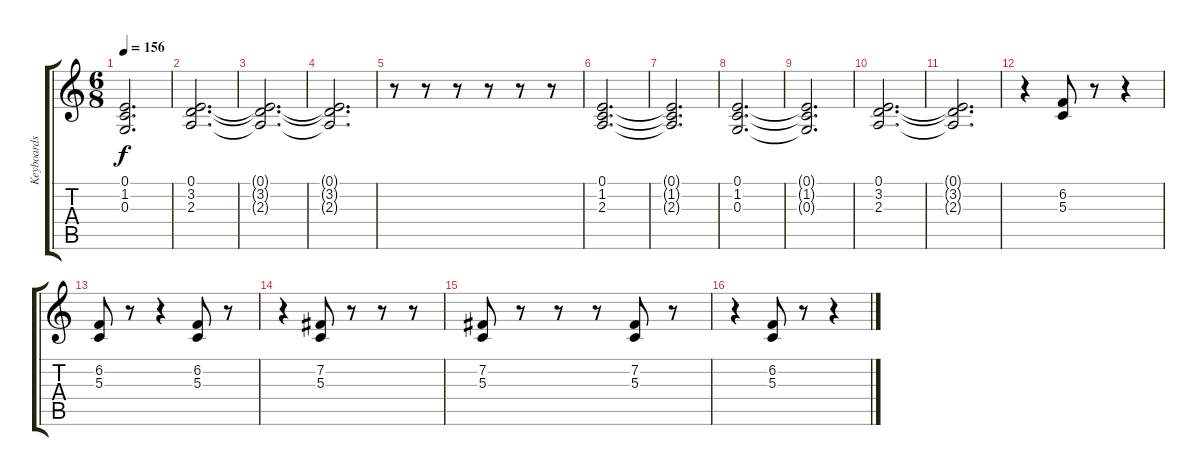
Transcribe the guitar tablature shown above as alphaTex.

\track ("Keyboards" "Keyboards") {instrument lead1square}
\staff {score tabs}
\tuning (E4 B3 G3 D3 A2 E2) {hide}
\ts (6 8)
\tempo 156
\clef g2
\ks c
(0.1{t} 1.2{t} 0.3{t}).2{d dy f} |
(0.1 3.2 2.3).2{d} |
(0.1{t} 3.2{t} 2.3{t}).2{d} |
(0.1{t} 3.2{t} 2.3{t}).2{d} |
r.8 r.8 r.8 r.8 r.8 r.8 |
(0.1 1.2 2.3).2{d} |
(0.1{t} 1.2{t} 2.3{t}).2{d} |
(0.1 1.2 0.3).2{d} |
(0.1{t} 1.2{t} 0.3{t}).2{d} |
(0.1 3.2 2.3).2{d} |
(0.1{t} 3.2{t} 2.3{t}).2{d} |
r.4 (6.2 5.3).8 r.8 r.4 |
(6.2 5.3).8 r.8 r.4 (6.2 5.3).8 r.8 |
r.4 (7.2 5.3).8 r.8 r.8 r.8 |
(7.2 5.3).8 r.8 r.8 r.8 (7.2 5.3).8 r.8 |
r.4 (6.2 5.3).8 r.8 r.4
